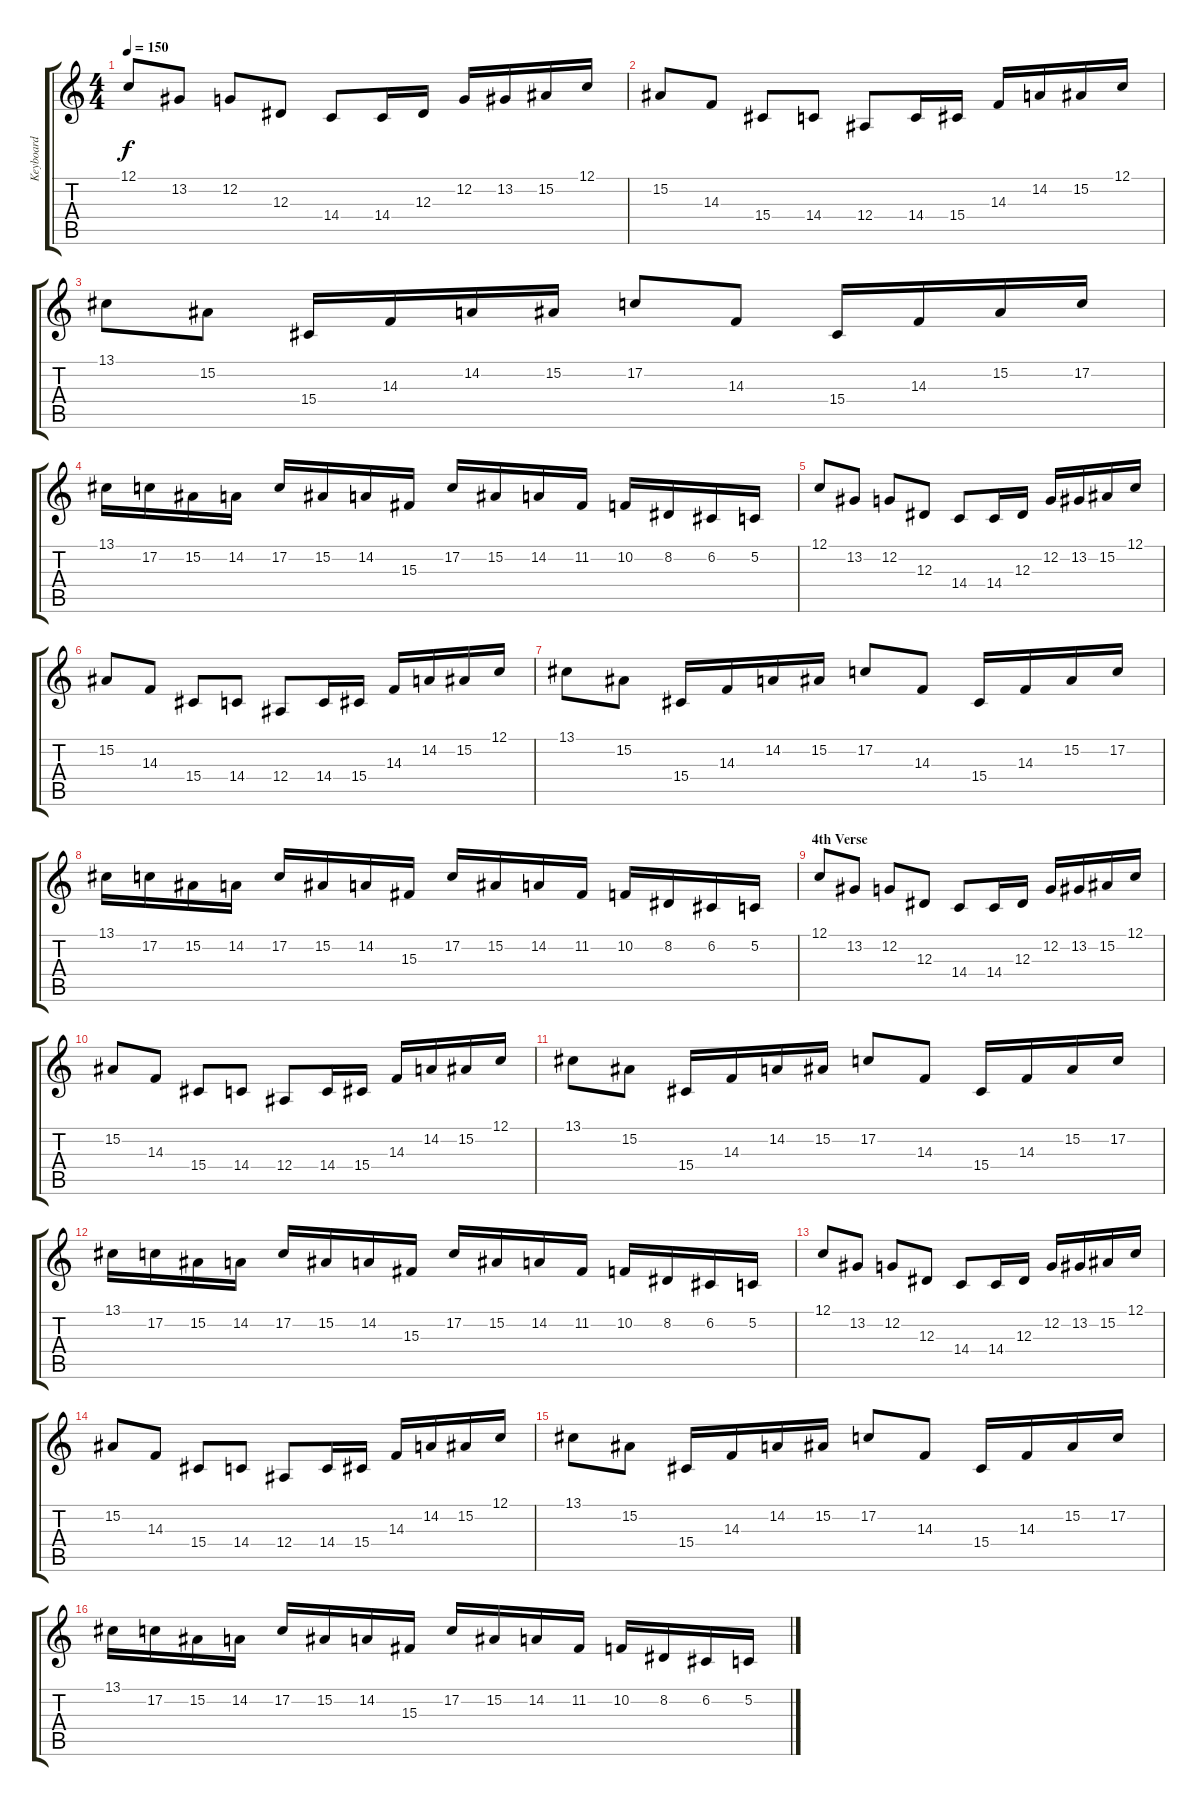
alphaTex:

\track ("Keyboard" "Keyboard") {instrument tremolostrings}
\staff {score tabs}
\tuning (C4 G3 Eb3 Bb2 F2 C2) {hide}
\ts (4 4)
\tempo 150
\clef g2
\ks c
12.1.8{dy f} 13.2.8 12.2.8 12.3.8 14.4.8 14.4.16 12.3.16 12.2.16 13.2.16 15.2.16 12.1.16 |
15.2.8 14.3.8 15.4.8 14.4.8 12.4.8 14.4.16 15.4.16 14.3.16 14.2.16 15.2.16 12.1.16 |
13.1.8 15.2.8 15.4.16 14.3.16 14.2.16 15.2.16 17.2.8 14.3.8 15.4.16 14.3.16 15.2.16 17.2.16 |
13.1.16 17.2.16 15.2.16 14.2.16 17.2.16 15.2.16 14.2.16 15.3.16 17.2.16 15.2.16 14.2.16 11.2.16 10.2.16 8.2.16 6.2.16 5.2.16 |
12.1.8 13.2.8 12.2.8 12.3.8 14.4.8 14.4.16 12.3.16 12.2.16 13.2.16 15.2.16 12.1.16 |
15.2.8 14.3.8 15.4.8 14.4.8 12.4.8 14.4.16 15.4.16 14.3.16 14.2.16 15.2.16 12.1.16 |
13.1.8 15.2.8 15.4.16 14.3.16 14.2.16 15.2.16 17.2.8 14.3.8 15.4.16 14.3.16 15.2.16 17.2.16 |
13.1.16 17.2.16 15.2.16 14.2.16 17.2.16 15.2.16 14.2.16 15.3.16 17.2.16 15.2.16 14.2.16 11.2.16 10.2.16 8.2.16 6.2.16 5.2.16 |
\section ("" "4th Verse")
12.1.8 13.2.8 12.2.8 12.3.8 14.4.8 14.4.16 12.3.16 12.2.16 13.2.16 15.2.16 12.1.16 |
15.2.8 14.3.8 15.4.8 14.4.8 12.4.8 14.4.16 15.4.16 14.3.16 14.2.16 15.2.16 12.1.16 |
13.1.8 15.2.8 15.4.16 14.3.16 14.2.16 15.2.16 17.2.8 14.3.8 15.4.16 14.3.16 15.2.16 17.2.16 |
13.1.16 17.2.16 15.2.16 14.2.16 17.2.16 15.2.16 14.2.16 15.3.16 17.2.16 15.2.16 14.2.16 11.2.16 10.2.16 8.2.16 6.2.16 5.2.16 |
12.1.8 13.2.8 12.2.8 12.3.8 14.4.8 14.4.16 12.3.16 12.2.16 13.2.16 15.2.16 12.1.16 |
15.2.8 14.3.8 15.4.8 14.4.8 12.4.8 14.4.16 15.4.16 14.3.16 14.2.16 15.2.16 12.1.16 |
13.1.8 15.2.8 15.4.16 14.3.16 14.2.16 15.2.16 17.2.8 14.3.8 15.4.16 14.3.16 15.2.16 17.2.16 |
13.1.16 17.2.16 15.2.16 14.2.16 17.2.16 15.2.16 14.2.16 15.3.16 17.2.16 15.2.16 14.2.16 11.2.16 10.2.16 8.2.16 6.2.16 5.2.16
